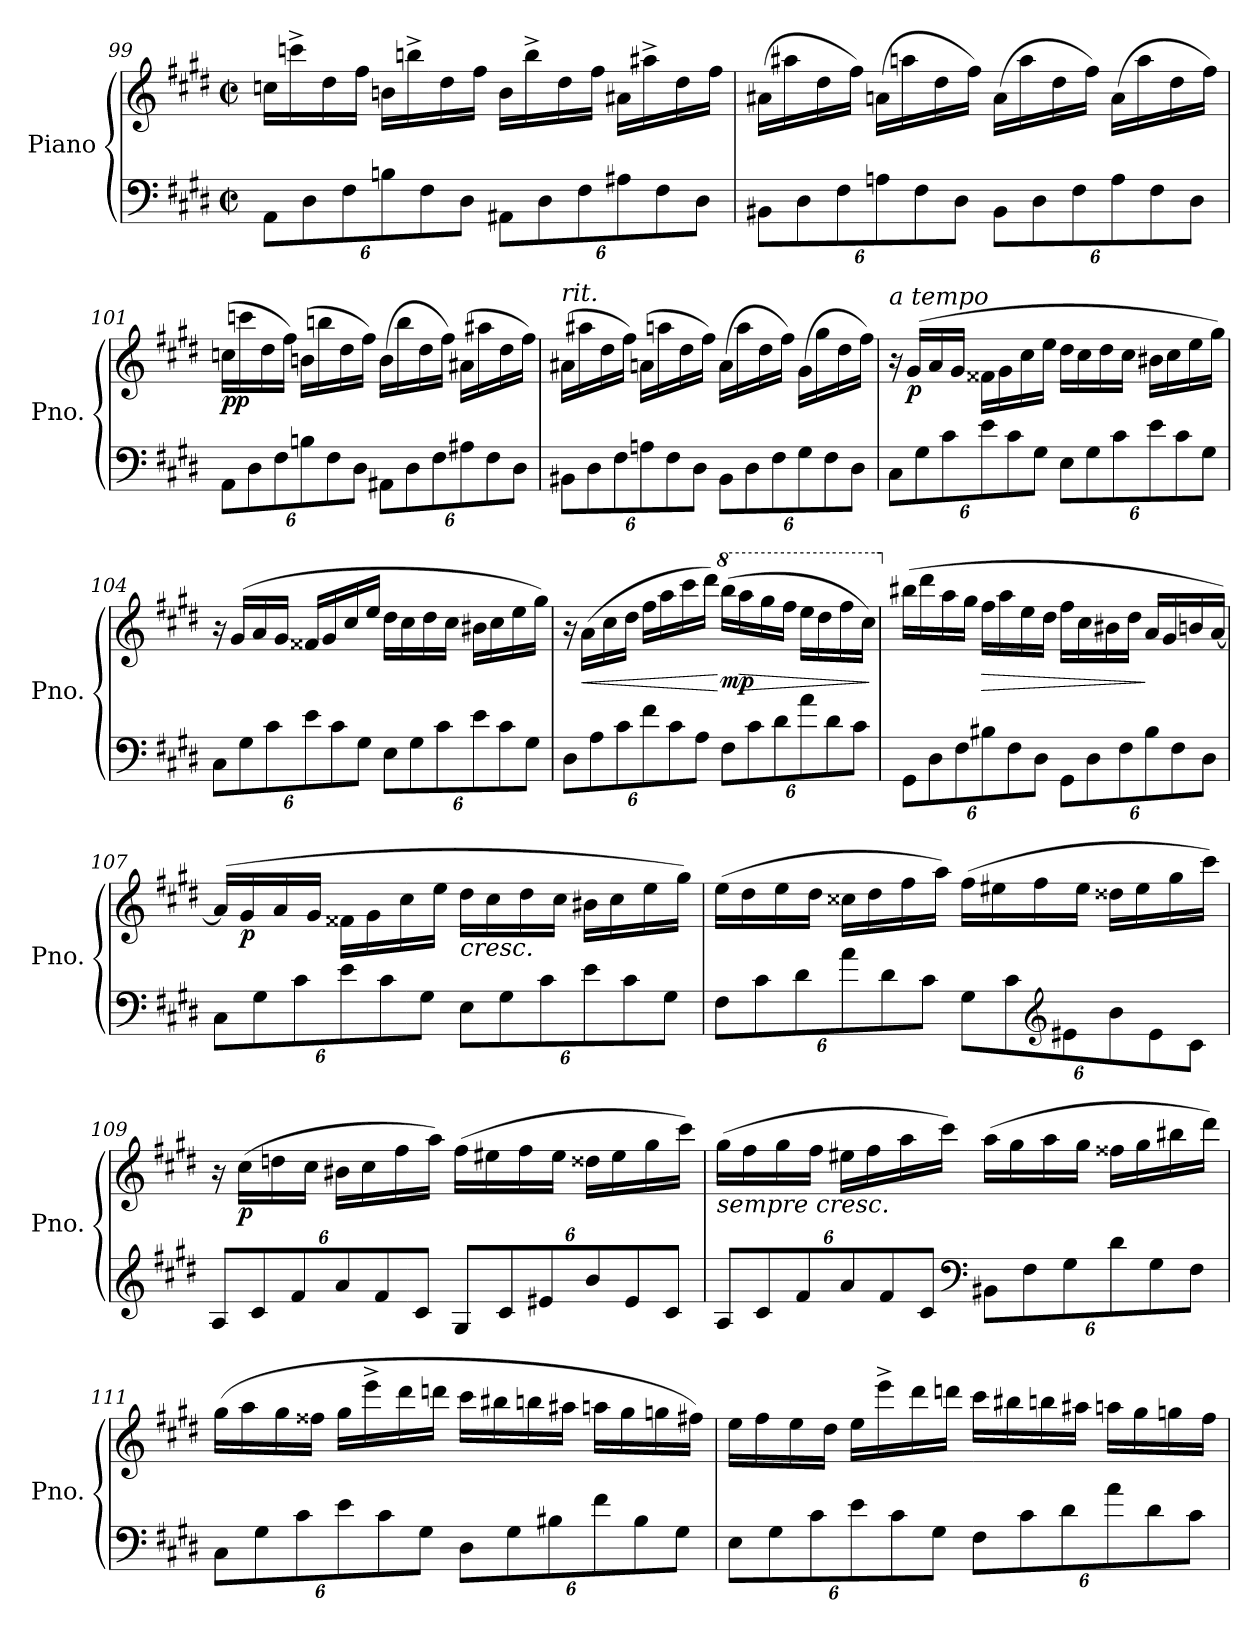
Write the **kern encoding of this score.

**kern	**kern	**dynam
*part1	*part1	*part1
*staff2	*staff1	*staff1/2
*I"Piano	*	*
*I'Pno.	*	*
!!LO:LB:g=z
*clefF4	*clefG2	*
*k[f#c#g#d#]	*k[f#c#g#d#]	*
*M2/2	*M2/2	*
*met(c|)	*met(c|)	*
*Xbrackettup	*	*
=99	=99	=99
12AA\L	16ccn\LL	.
.	16cccn^\	.
12D#\	.	.
.	16dd#\	.
12F#\	.	.
.	16ff#\JJ	.
12Bn\	16bn\LL	.
.	16bbn^\	.
12F#\	.	.
.	16dd#\	.
12D#\J	.	.
.	16ff#\JJ	.
12AA#X\L	16b\LL	.
.	16bb^\	.
12D#\	.	.
.	16dd#\	.
12F#\	.	.
.	16ff#\JJ	.
12A#X\	16a#X\LL	.
.	16aa#X^\	.
12F#\	.	.
.	16dd#\	.
12D#\J	.	.
.	16ff#\JJ	.
!!LO:LB:g=z
=100	=100	=100
12BB#X\L	(>16a#X\LL	.
.	16aa#X\	.
12D#\	.	.
.	16dd#\	.
12F#\	.	.
.	16ff#\JJ)	.
12An\	(>16an\LL	.
.	16aan\	.
12F#\	.	.
.	16dd#\	.
12D#\J	.	.
.	16ff#\JJ)	.
12BB#\L	(>16a\LL	.
.	16aa\	.
12D#\	.	.
.	16dd#\	.
12F#\	.	.
.	16ff#\JJ)	.
12A\	(>16a\LL	.
.	16aa\	.
12F#\	.	.
.	16dd#\	.
12D#\J	.	.
.	16ff#\JJ)	.
!!LO:LB:g=z
=101	=101	=101
!	!	!LO:DY:b
12AA\L	(>16ccn\LL	pp
.	16cccn\	.
12D#\	.	.
.	16dd#\	.
12F#\	.	.
.	16ff#\JJ)	.
12Bn\	(>16bn\LL	.
.	16bbn\	.
12F#\	.	.
.	16dd#\	.
12D#\J	.	.
.	16ff#\JJ)	.
12AA#X\L	(>16b\LL	.
.	16bb\	.
12D#\	.	.
.	16dd#\	.
12F#\	.	.
.	16ff#\JJ)	.
12A#X\	(>16a#X\LL	.
.	16aa#X\	.
12F#\	.	.
.	16dd#\	.
12D#\J	.	.
.	16ff#\JJ)	.
!!LO:LB:g=z
=102	=102	=102
!	!LO:TX:a:i:t=rit.	!
12BB#X\L	(>16a#X\LL	.
.	16aa#X\	.
12D#\	.	.
.	16dd#\	.
12F#\	.	.
.	16ff#\JJ)	.
12An\	(>16an\LL	.
.	16aan\	.
12F#\	.	.
.	16dd#\	.
12D#\J	.	.
.	16ff#\JJ)	.
12BB#\L	(>16a\LL	.
.	16aa\	.
12D#\	.	.
.	16dd#\	.
12F#\	.	.
.	16ff#\JJ)	.
12G#\	(>16g#\LL	.
.	16gg#\	.
12F#\	.	.
.	16dd#\	.
12D#\J	.	.
.	16ff#\JJ)	.
!!LO:PB:g=z
=103	=103	=103
!	!LO:TX:a:i:t=a tempo	!
12C#\L	16r	.
!	!	!LO:DY:b
.	(>16g#/LL	p
12G#\	.	.
.	16a/	.
12c#\	.	.
.	16g#/JJ	.
12e\	16f##X\LL	.
.	16g#\	.
12c#\	.	.
.	16cc#\	.
12G#\J	.	.
.	16ee\JJ	.
12E\L	16dd#\LL	.
.	16cc#\	.
12G#\	.	.
.	16dd#\	.
12c#\	.	.
.	16cc#\JJ	.
12e\	16b#X\LL	.
.	16cc#\	.
12c#\	.	.
.	16ee\	.
12G#\J	.	.
.	16gg#\JJ)	.
!!LO:LB:g=z
=104	=104	=104
12C#\L	16r	.
.	(>16g#/LL	.
12G#\	.	.
.	16a/	.
12c#\	.	.
.	16g#/JJ	.
12e\	16f##X/LL	.
.	16g#/	.
12c#\	.	.
.	16cc#/	.
12G#\J	.	.
.	16ee/JJ	.
12E\L	16dd#\LL	.
.	16cc#\	.
12G#\	.	.
.	16dd#\	.
12c#\	.	.
.	16cc#\JJ	.
12e\	16b#X\LL	.
.	16cc#\	.
12c#\	.	.
.	16ee\	.
12G#\J	.	.
.	16gg#\JJ)	.
!!LO:LB:g=z
=105	=105	=105
12D#\L	16r	.
!	!	!LO:HP:b
.	(>16a\LL	<
12A\	.	.
.	16cc#\	.
12c#\	.	.
.	16dd#\JJ	.
12f#\	16ff#\LL	.
.	16aa\	.
12c#\	.	.
.	16ccc#\	.
12A\J	.	.
.	16ddd#\JJ)	.
*	*8va	*
!	!	!LO:DY:n=1:b
12F#\L	(>16bbb\LL	[ mp
!	!	!LO:HP:b
.	16aaa\	>
12c#\	.	.
.	16ggg#\	.
12d#\	.	.
.	16fff#\JJ	.
12a\	16eee\LL	.
.	16ddd#\	.
12d#\	.	.
.	16fff#\	.
12c#\J	.	.
.	16ccc#\JJ)	.
.	.	]
=106	=106	=106
*	*X8va	*
12GG#\L	(>16bb#X\LL	.
.	16ddd#\	.
12D#\	.	.
.	16aa\	.
12F#\	.	.
.	16gg#\JJ	.
!	!	!LO:HP:b
12B#X\	16ff#\LL	>
.	16aa\	.
12F#\	.	.
.	16ee\	.
12D#\J	.	.
.	16dd#\JJ	.
12GG#\L	16ff#\LL	.
.	16cc#\	.
12D#\	.	.
.	16b#X\	.
12F#\	.	.
.	16dd#\JJ	.
12B#\	16a/LL	]
.	16g#/	.
12F#\	.	.
.	16bn/	.
12D#\J	.	.
.	[16a/JJ)	.
!!LO:LB:g=z
=107	=107	=107
12C#\L	(>16a/LL]	.
!	!	!LO:DY:b
.	16g#/	p
12G#\	.	.
.	16a/	.
12c#\	.	.
.	16g#/JJ	.
12e\	16f##X\LL	.
.	16g#\	.
12c#\	.	.
.	16cc#\	.
12G#\J	.	.
.	16ee\JJ	.
!	!LO:TX:b:i:t=cresc.	!
12E\L	16dd#\LL	.
.	16cc#\	.
12G#\	.	.
.	16dd#\	.
12c#\	.	.
.	16cc#\JJ	.
12e\	16b#X\LL	.
.	16cc#\	.
12c#\	.	.
.	16ee\	.
12G#\J	.	.
.	16gg#\JJ)	.
!!LO:LB:g=z
=108	=108	=108
12F#\L	(>16ee\LL	.
.	16dd#\	.
12c#\	.	.
.	16ee\	.
12d#\	.	.
.	16dd#\JJ	.
12a\	16cc##X\LL	.
.	16dd#\	.
12d#\	.	.
.	16ff#\	.
12c#\J	.	.
.	16aa\JJ)	.
12G#\L	(>16ff#\LL	.
.	16ee#X\	.
12c#\	.	.
.	16ff#\	.
*clefG2	*	*
12e#X\	.	.
.	16ee#\JJ	.
12b\	16dd##X\LL	.
.	16ee#\	.
12e#\	.	.
.	16gg#\	.
12c#\J	.	.
.	16ccc#\JJ)	.
!!LO:PB:g=z
=109	=109	=109
12A/L	16r	.
!	!	!LO:DY:b
.	(>16cc#\LL	p
12c#/	.	.
.	16ddn\	.
12f#/	.	.
.	16cc#\JJ	.
12a/	16b#X\LL	.
.	16cc#\	.
12f#/	.	.
.	16ff#\	.
12c#/J	.	.
.	16aa\JJ)	.
12G#/L	(>16ff#\LL	.
.	16ee#X\	.
12c#/	.	.
.	16ff#\	.
12e#X/	.	.
.	16ee#\JJ	.
12b/	16dd##X\LL	.
.	16ee#\	.
12e#/	.	.
.	16gg#\	.
12c#/J	.	.
.	16ccc#\JJ)	.
!!LO:LB:g=z
=110	=110	=110
!	!LO:TX:b:i:t=sempre cresc.	!
12A/L	(>16gg#\LL	.
.	16ff#\	.
12c#/	.	.
.	16gg#\	.
12f#/	.	.
.	16ff#\JJ	.
12a/	16ee#X\LL	.
.	16ff#\	.
12f#/	.	.
.	16aa\	.
12c#/J	.	.
.	16ccc#\JJ)	.
*clefF4	*	*
12BB#X\L	(>16aa\LL	.
.	16gg#\	.
12F#\	.	.
.	16aa\	.
12G#\	.	.
.	16gg#\JJ	.
12d#\	16ff##X\LL	.
.	16gg#\	.
12G#\	.	.
.	16bb#X\	.
12F#\J	.	.
.	16ddd#\JJ)	.
!!LO:LB:g=z
=111	=111	=111
12C#\L	(>16gg#\LL	.
.	16aa\	.
12G#\	.	.
.	16gg#\	.
12c#\	.	.
.	16ff##X\JJ	.
12e\	16gg#\LL	.
.	16eee^\	.
12c#\	.	.
.	16ddd#\	.
12G#\J	.	.
.	16dddn\JJ	.
12D#\L	16ccc#\LL	.
.	16bb#X\	.
12G#\	.	.
.	16bbn\	.
12B#X\	.	.
.	16aa#X\JJ	.
12f#\	16aan\LL	.
.	16gg#\	.
12B#\	.	.
.	16ggn\	.
12G#\J	.	.
.	16ff#X\JJ)	.
!!LO:LB:g=z
=112	=112	=112
12E\L	16ee\LL	.
.	16ff#\	.
12G#\	.	.
.	16ee\	.
12c#\	.	.
.	16dd#\JJ	.
12e\	16ee\LL	.
.	16eee^\	.
12c#\	.	.
.	16ddd#\	.
12G#\J	.	.
.	16dddn\JJ	.
12F#\L	16ccc#\LL	.
.	16bb#X\	.
12c#\	.	.
.	16bbn\	.
12d#\	.	.
.	16aa#X\JJ	.
12a\	16aan\LL	.
.	16gg#\	.
12d#\	.	.
.	16ggn\	.
12c#\J	.	.
.	16ff#\JJ	.
=	=	=
*-	*-	*-
